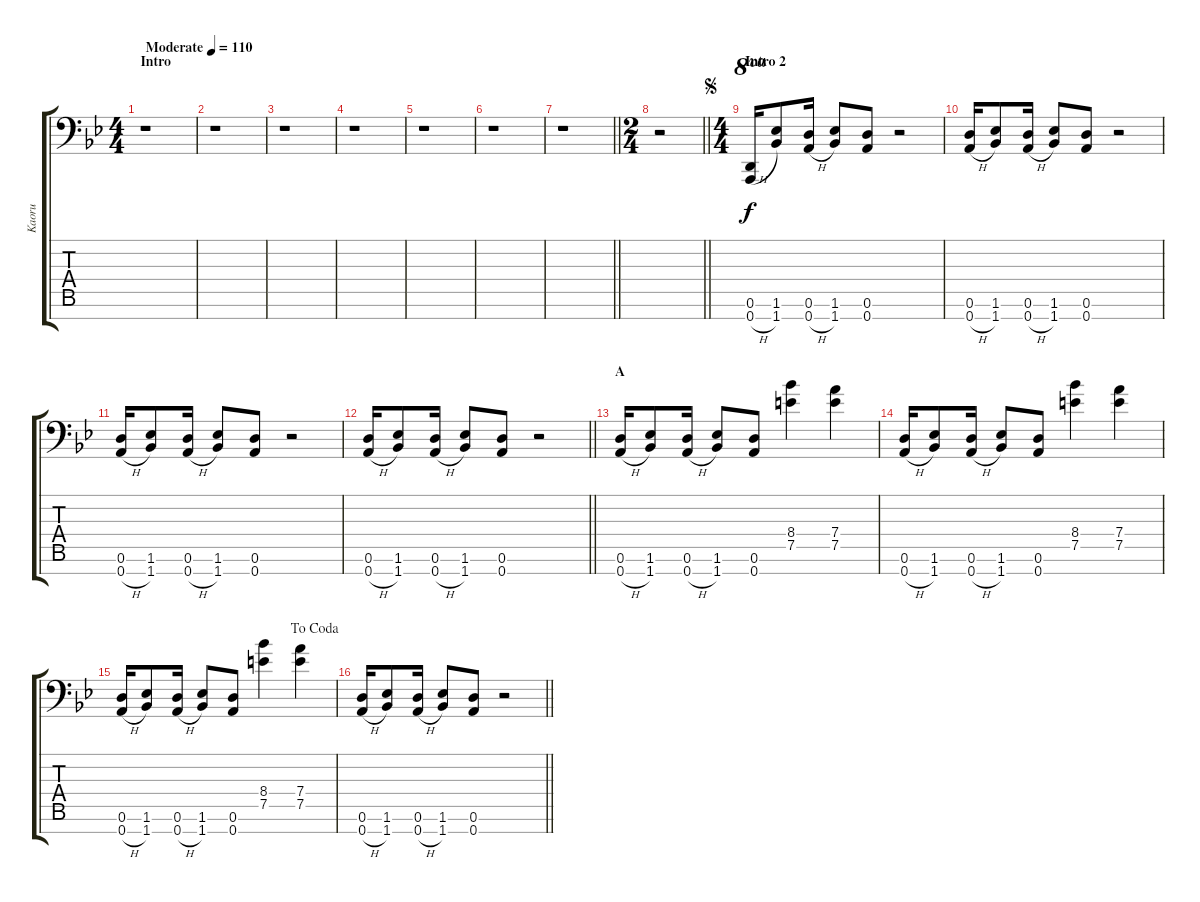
\track ("Kaoru" "Kaoru") {instrument overdrivenguitar}
\staff {score tabs}
\tuning (E4 B3 G3 D3 A2 D2 A1) {hide}
\ts (4 4)
\section ("" "Intro")
\tempo (110 "Moderate")
\clef f4
\ks bb
r.1{dy f instrument overdrivenguitar} |
r.1 |
r.1 |
r.1 |
r.1 |
r.1 |
\barLineRight lightlight
r.1 |
\ts (2 4)
\barLineRight lightlight
r.2 |
\ts (4 4)
\section ("" "Intro 2")
\jump segno
(0.6 0.7{h}).16{ot 8va} (1.6 1.7).8 (0.6 0.7{h}).16 (1.6 1.7).8 (0.6 0.7).8 r.2 |
(0.6 0.7{h}).16 (1.6 1.7).8 (0.6 0.7{h}).16 (1.6 1.7).8 (0.6 0.7).8 r.2 |
(0.6 0.7{h}).16 (1.6 1.7).8 (0.6 0.7{h}).16 (1.6 1.7).8 (0.6 0.7).8 r.2 |
\barLineRight lightlight
(0.6 0.7{h}).16 (1.6 1.7).8 (0.6 0.7{h}).16 (1.6 1.7).8 (0.6 0.7).8 r.2 |
\section ("" "A")
(0.6 0.7{h}).16 (1.6 1.7).8 (0.6 0.7{h}).16 (1.6 1.7).8 (0.6 0.7).8 (8.4 7.5).4 (7.4 7.5).4 |
(0.6 0.7{h}).16 (1.6 1.7).8 (0.6 0.7{h}).16 (1.6 1.7).8 (0.6 0.7).8 (8.4 7.5).4 (7.4 7.5).4 |
\jump dacoda
(0.6 0.7{h}).16 (1.6 1.7).8 (0.6 0.7{h}).16 (1.6 1.7).8 (0.6 0.7).8 (8.4 7.5).4 (7.4 7.5).4 |
\barLineRight lightlight
(0.6 0.7{h}).16 (1.6 1.7).8 (0.6 0.7{h}).16 (1.6 1.7).8 (0.6 0.7).8 r.2
